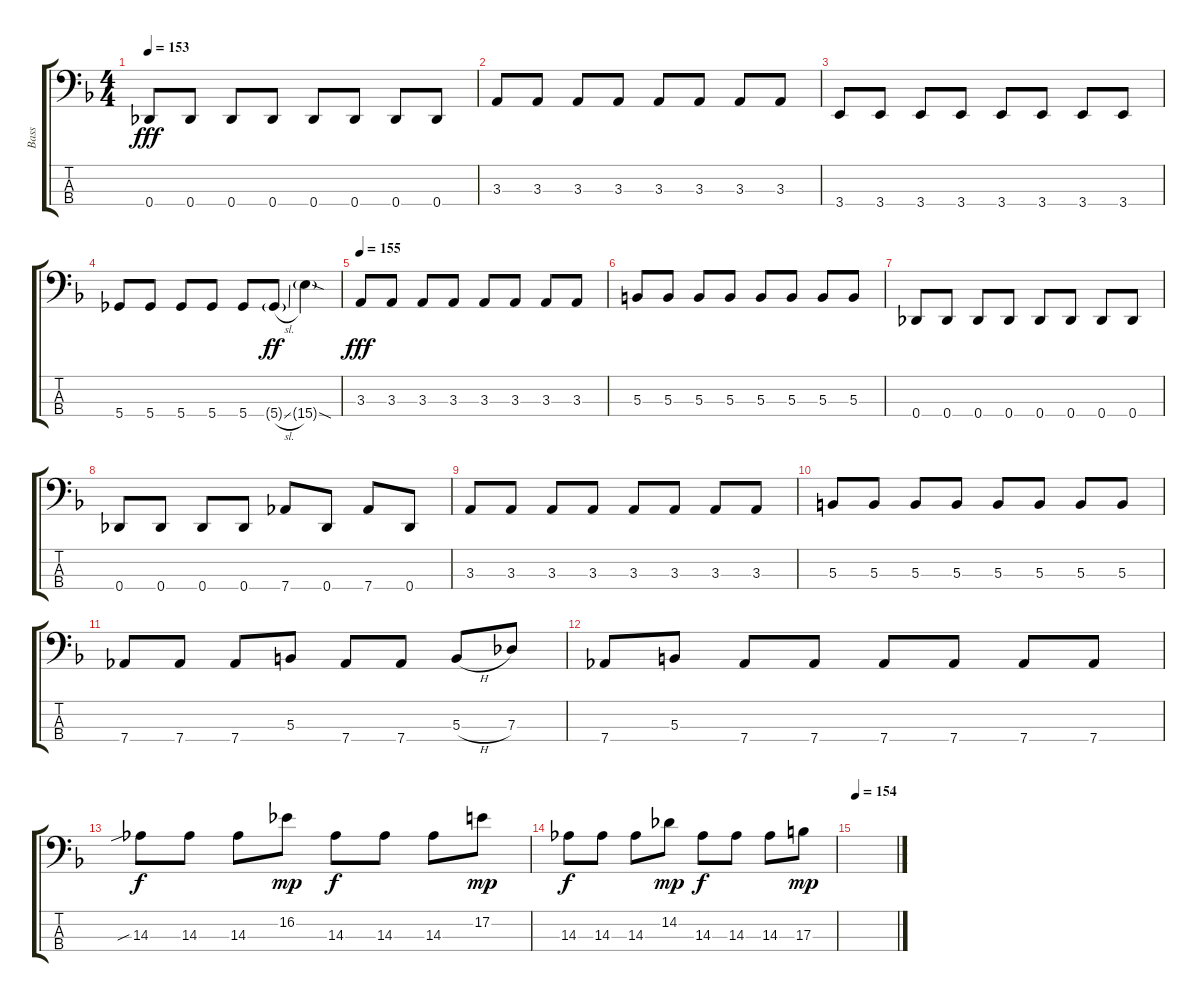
\track ("Bass" "Bass") {instrument electricbassfinger}
\staff {score tabs}
\tuning (E2 B1 Gb1 Db1) {hide}
\ts (4 4)
\tempo 153
\clef f4
\ks dminor
0.4.8{dy fff} 0.4.8 0.4.8 0.4.8 0.4.8 0.4.8 0.4.8 0.4.8 |
3.3.8 3.3.8 3.3.8 3.3.8 3.3.8 3.3.8 3.3.8 3.3.8 |
3.4.8 3.4.8 3.4.8 3.4.8 3.4.8 3.4.8 3.4.8 3.4.8 |
5.4.8 5.4.8 5.4.8 5.4.8 5.4.8 5.4{sl g}.8{dy ff} 15.4{sod g}.4 |
\tempo 155
3.3.8{dy fff} 3.3.8 3.3.8 3.3.8 3.3.8 3.3.8 3.3.8 3.3.8 |
5.3.8 5.3.8 5.3.8 5.3.8 5.3.8 5.3.8 5.3.8 5.3.8 |
0.4.8 0.4.8 0.4.8 0.4.8 0.4.8 0.4.8 0.4.8 0.4.8 |
0.4.8 0.4.8 0.4.8 0.4.8 7.4.8 0.4.8 7.4.8 0.4.8 |
3.3.8 3.3.8 3.3.8 3.3.8 3.3.8 3.3.8 3.3.8 3.3.8 |
5.3.8 5.3.8 5.3.8 5.3.8 5.3.8 5.3.8 5.3.8 5.3.8 |
7.4.8 7.4.8 7.4.8 5.3.8 7.4.8 7.4.8 5.3{h}.8 7.3.8 |
7.4.8 5.3.8 7.4.8 7.4.8 7.4.8 7.4.8 7.4.8 7.4.8 |
14.3{sib}.8{dy f} 14.3.8 14.3.8 16.2.8{dy mp} 14.3.8{dy f} 14.3.8 14.3.8 17.2.8{dy mp} |
14.3.8{dy f} 14.3.8 14.3.8 14.2.8{dy mp} 14.3.8{dy f} 14.3.8 14.3.8 17.3.8{dy mp} |
\tempo 154
